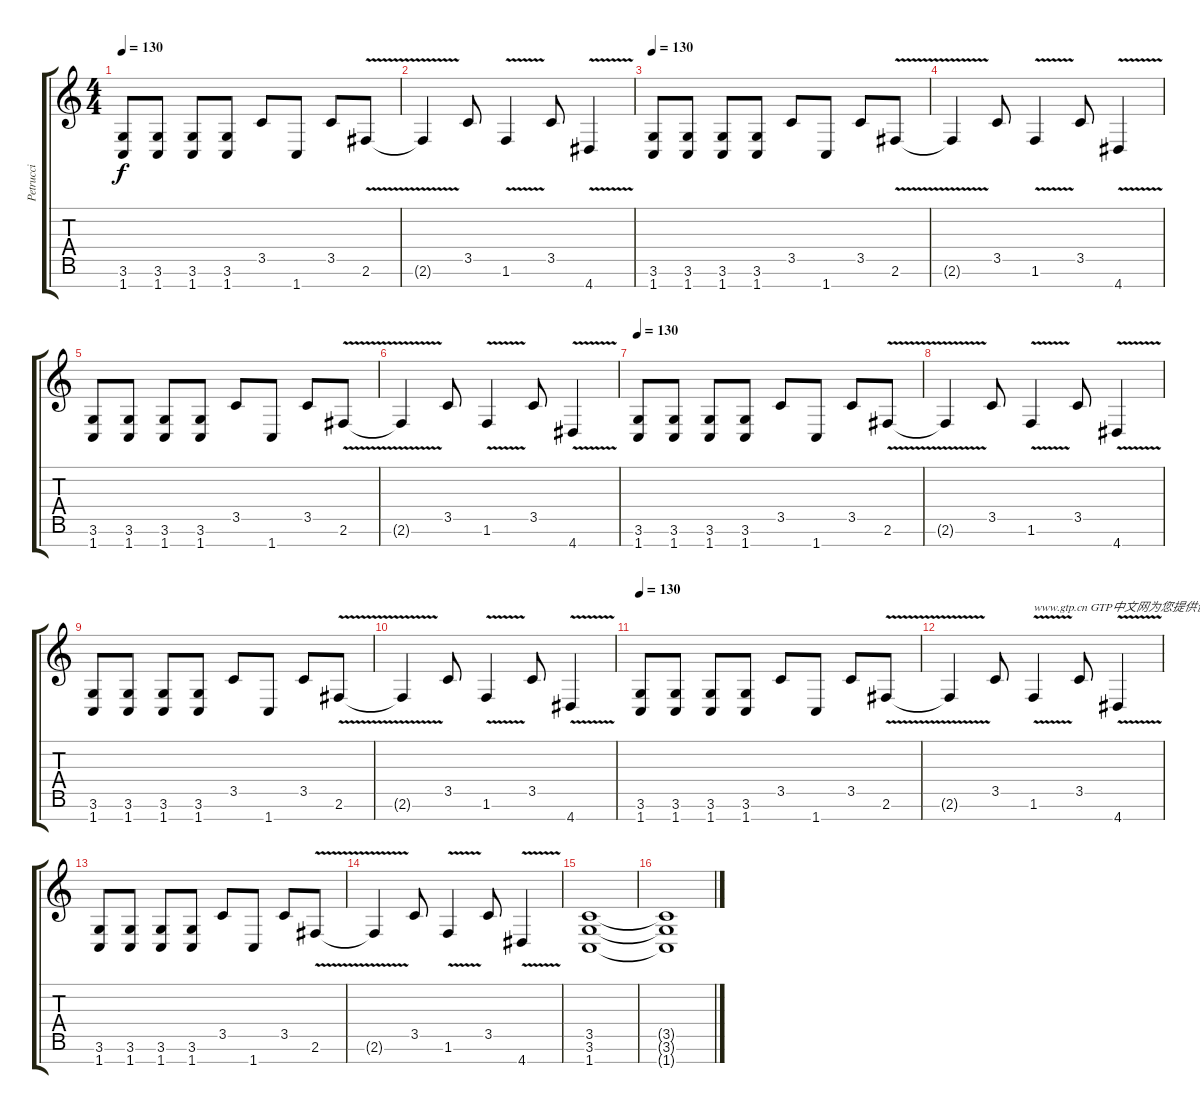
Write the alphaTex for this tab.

\track ("Petrucci" "Petrucci") {instrument distortionguitar}
\staff {score tabs}
\tuning (E4 B3 G3 D3 A2 E2 B1) {hide}
\ts (4 4)
\tempo 130
\clef g2
\ks c
(3.6 1.7).8{dy f} (3.6 1.7).8 (3.6 1.7).8 (3.6 1.7).8 3.5.8 1.7.8 3.5.8 2.6{v}.8 |
2.6{t}.4 3.5.8 1.6{v}.4 3.5.8 4.7{v}.4 |
\tempo 130
(3.6 1.7).8 (3.6 1.7).8 (3.6 1.7).8 (3.6 1.7).8 3.5.8 1.7.8 3.5.8 2.6{v}.8 |
2.6{t}.4 3.5.8 1.6{v}.4 3.5.8 4.7{v}.4 |
(3.6 1.7).8 (3.6 1.7).8 (3.6 1.7).8 (3.6 1.7).8 3.5.8 1.7.8 3.5.8 2.6{v}.8 |
2.6{t}.4 3.5.8 1.6{v}.4 3.5.8 4.7{v}.4 |
\tempo 130
(3.6 1.7).8 (3.6 1.7).8 (3.6 1.7).8 (3.6 1.7).8 3.5.8 1.7.8 3.5.8 2.6{v}.8 |
2.6{t}.4 3.5.8 1.6{v}.4 3.5.8 4.7{v}.4 |
(3.6 1.7).8 (3.6 1.7).8 (3.6 1.7).8 (3.6 1.7).8 3.5.8 1.7.8 3.5.8 2.6{v}.8 |
2.6{t}.4 3.5.8 1.6{v}.4 3.5.8 4.7{v}.4 |
\tempo 130
(3.6 1.7).8 (3.6 1.7).8 (3.6 1.7).8 (3.6 1.7).8 3.5.8 1.7.8 3.5.8 2.6{v}.8 |
2.6{t}.4 3.5.8 1.6{v}.4{txt "www.gtp.cn GTP中文网为您提供优秀的谱子"} 3.5.8 4.7{v}.4 |
(3.6 1.7).8 (3.6 1.7).8 (3.6 1.7).8 (3.6 1.7).8 3.5.8 1.7.8 3.5.8 2.6{v}.8 |
2.6{t}.4 3.5.8 1.6{v}.4 3.5.8 4.7{v}.4 |
(3.5 3.6 1.7).1{volume 16} |
(3.5{t} 3.6{t} 1.7{t}).1{volume 0}
